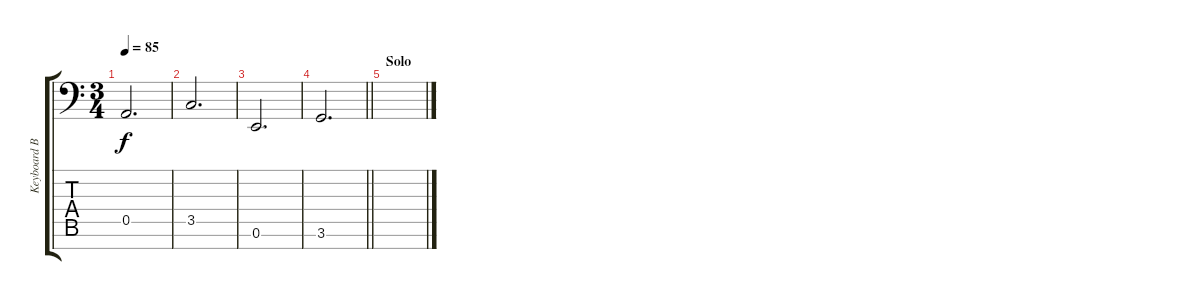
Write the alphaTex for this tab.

\track ("Keyboard Base (Ahmed)" "Keyboard B") {instrument stringensemble1}
\staff {score tabs}
\tuning (E4 B3 G3 D3 A2 E2 A1) {hide}
\ts (3 4)
\tempo 85
\clef f4
\ks c
0.5.2{d dy f} |
3.5.2{d} |
0.6.2{d} |
\barLineRight lightlight
3.6.2{d} |
\section ("" "Solo")
